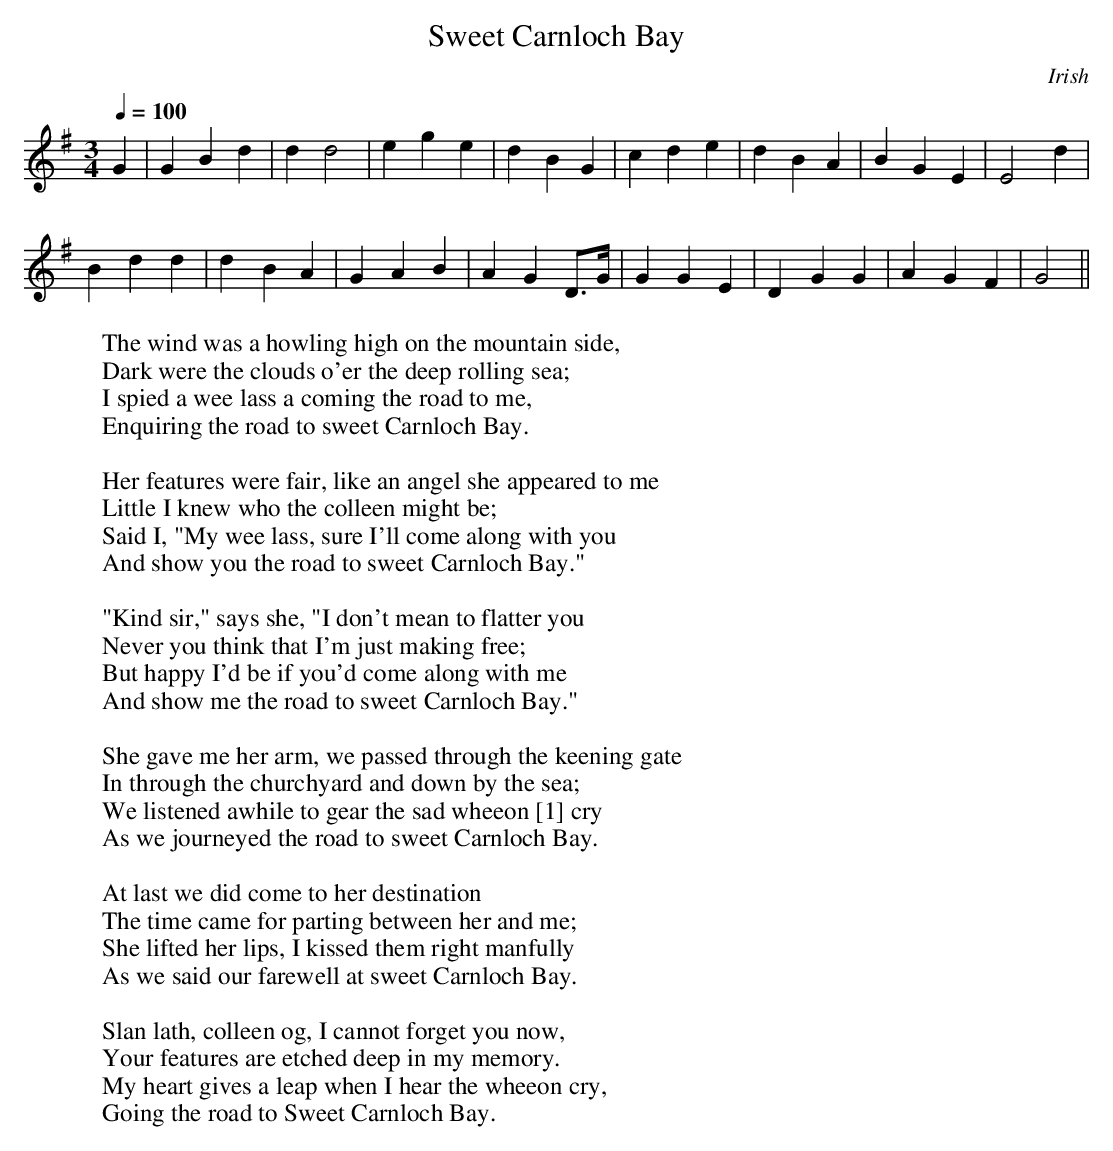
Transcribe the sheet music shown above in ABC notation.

X:1
T:Sweet Carnloch Bay
O:Irish
M:3/4
L:1/8
Q:1/4=100
W:The wind was a howling high on the mountain side,
W:Dark were the clouds o'er the deep rolling sea;
W:I spied a wee lass a coming the road to me,
W:Enquiring the road to sweet Carnloch Bay.
W:
W:Her features were fair, like an angel she appeared to me
W:Little I knew who the colleen might be;
W:Said I, "My wee lass, sure I'll come along with you
W:And show you the road to sweet Carnloch Bay."
W:
W:"Kind sir," says she, "I don't mean to flatter you
W:Never you think that I'm just making free;
W:But happy I'd be if you'd come along with me
W:And show me the road to sweet Carnloch Bay."
W:
W:She gave me her arm, we passed through the keening gate
W:In through the churchyard and down by the sea;
W:We listened awhile to gear the sad wheeon [1] cry
W:As we journeyed the road to sweet Carnloch Bay.
W:
W:At last we did come to her destination
W:The time came for parting between her and me;
W:She lifted her lips, I kissed them right manfully
W:As we said our farewell at sweet Carnloch Bay.
W:
W:Slan lath, colleen og, I cannot forget you now,
W:Your features are etched deep in my memory.
W:My heart gives a leap when I hear the wheeon cry,
W:Going the road to Sweet Carnloch Bay.
K:G
G2 |G2 B2 d2|d2 d4|e2 g2 e2|d2 B2 G2|\
c2 d2 e2|d2 B2 A2|B2 G2 E2|E4 d2|
B2 d2 d2|d2- B2 A2|G2 A2 B2|A2 G2 D3/2G/|\
G2 G2 E2|D2- G2 G2|A2 G2 F2|G4 ||
